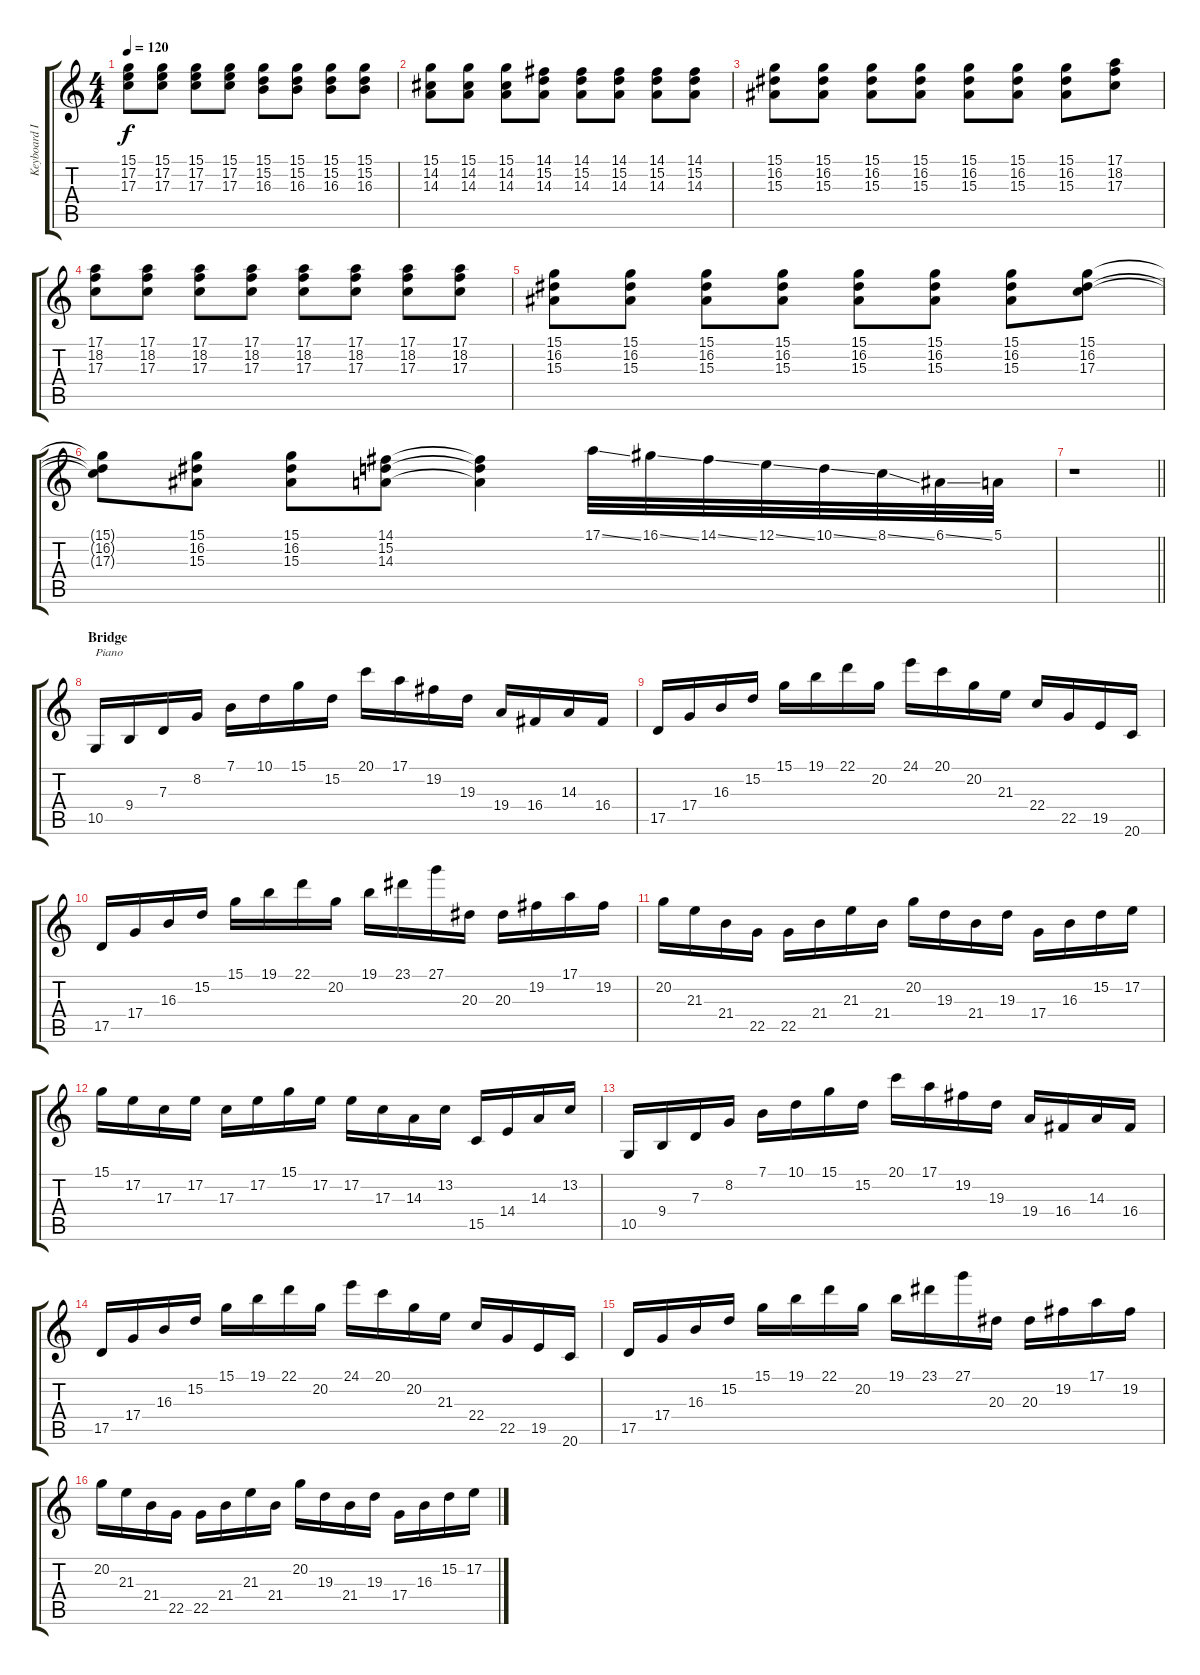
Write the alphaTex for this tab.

\track ("Keyboard II" "Keyboard I") {instrument electricpiano2}
\staff {score tabs}
\tuning (E4 B3 G3 D3 A2 E2) {hide}
\ts (4 4)
\tempo 120
\clef g2
\ks c
(15.1 17.2 17.3).8{dy f} (15.1 17.2 17.3).8 (15.1 17.2 17.3).8 (15.1 17.2 17.3).8 (15.1 15.2 16.3).8 (15.1 15.2 16.3).8 (15.1 15.2 16.3).8 (15.1 15.2 16.3).8 |
(15.1 14.2 14.3).8 (15.1 14.2 14.3).8 (15.1 14.2 14.3).8 (14.1 15.2 14.3).8 (14.1 15.2 14.3).8 (14.1 15.2 14.3).8 (14.1 15.2 14.3).8 (14.1 15.2 14.3).8 |
(15.1 16.2 15.3).8 (15.1 16.2 15.3).8 (15.1 16.2 15.3).8 (15.1 16.2 15.3).8 (15.1 16.2 15.3).8 (15.1 16.2 15.3).8 (15.1 16.2 15.3).8 (17.1 18.2 17.3).8 |
(17.1 18.2 17.3).8 (17.1 18.2 17.3).8 (17.1 18.2 17.3).8 (17.1 18.2 17.3).8 (17.1 18.2 17.3).8 (17.1 18.2 17.3).8 (17.1 18.2 17.3).8 (17.1 18.2 17.3).8 |
(15.1 16.2 15.3).8 (15.1 16.2 15.3).8 (15.1 16.2 15.3).8 (15.1 16.2 15.3).8 (15.1 16.2 15.3).8 (15.1 16.2 15.3).8 (15.1 16.2 15.3).8 (15.1 16.2 17.3).8 |
(15.1{t} 16.2{t} 17.3{t}).8 (15.1 16.2 15.3).8 (15.1 16.2 15.3).8 (14.1 15.2 14.3).8 (14.1{t} 15.2{t} 14.3{t}).4 17.1{ss}.32 16.1{ss}.32 14.1{ss}.32 12.1{ss}.32 10.1{ss}.32 8.1{ss}.32 6.1{ss}.32 5.1.32 |
\barLineRight lightlight
r.1 |
\section ("" "Bridge")
10.5.16{txt "Piano" volume 11 instrument brightacousticpiano} 9.4.16 7.3.16 8.2.16 7.1.16 10.1.16 15.1.16 15.2.16 20.1.16 17.1.16 19.2.16 19.3.16 19.4.16 16.4.16 14.3.16 16.4.16 |
17.5.16 17.4.16 16.3.16 15.2.16 15.1.16 19.1.16 22.1.16 20.2.16 24.1.16 20.1.16 20.2.16 21.3.16 22.4.16 22.5.16 19.5.16 20.6.16 |
17.5.16 17.4.16 16.3.16 15.2.16 15.1.16 19.1.16 22.1.16 20.2.16 19.1.16 23.1.16 27.1.16 20.3.16 20.3.16 19.2.16 17.1.16 19.2.16 |
20.2.16 21.3.16 21.4.16 22.5.16 22.5.16 21.4.16 21.3.16 21.4.16 20.2.16 19.3.16 21.4.16 19.3.16 17.4.16 16.3.16 15.2.16 17.2.16 |
15.1.16 17.2.16 17.3.16 17.2.16 17.3.16 17.2.16 15.1.16 17.2.16 17.2.16 17.3.16 14.3.16 13.2.16 15.5.16 14.4.16 14.3.16 13.2.16 |
10.5.16 9.4.16 7.3.16 8.2.16 7.1.16 10.1.16 15.1.16 15.2.16 20.1.16 17.1.16 19.2.16 19.3.16 19.4.16 16.4.16 14.3.16 16.4.16 |
17.5.16 17.4.16 16.3.16 15.2.16 15.1.16 19.1.16 22.1.16 20.2.16 24.1.16 20.1.16 20.2.16 21.3.16 22.4.16 22.5.16 19.5.16 20.6.16 |
17.5.16 17.4.16 16.3.16 15.2.16 15.1.16 19.1.16 22.1.16 20.2.16 19.1.16 23.1.16 27.1.16 20.3.16 20.3.16 19.2.16 17.1.16 19.2.16 |
20.2.16 21.3.16 21.4.16 22.5.16 22.5.16 21.4.16 21.3.16 21.4.16 20.2.16 19.3.16 21.4.16 19.3.16 17.4.16 16.3.16 15.2.16 17.2.16
